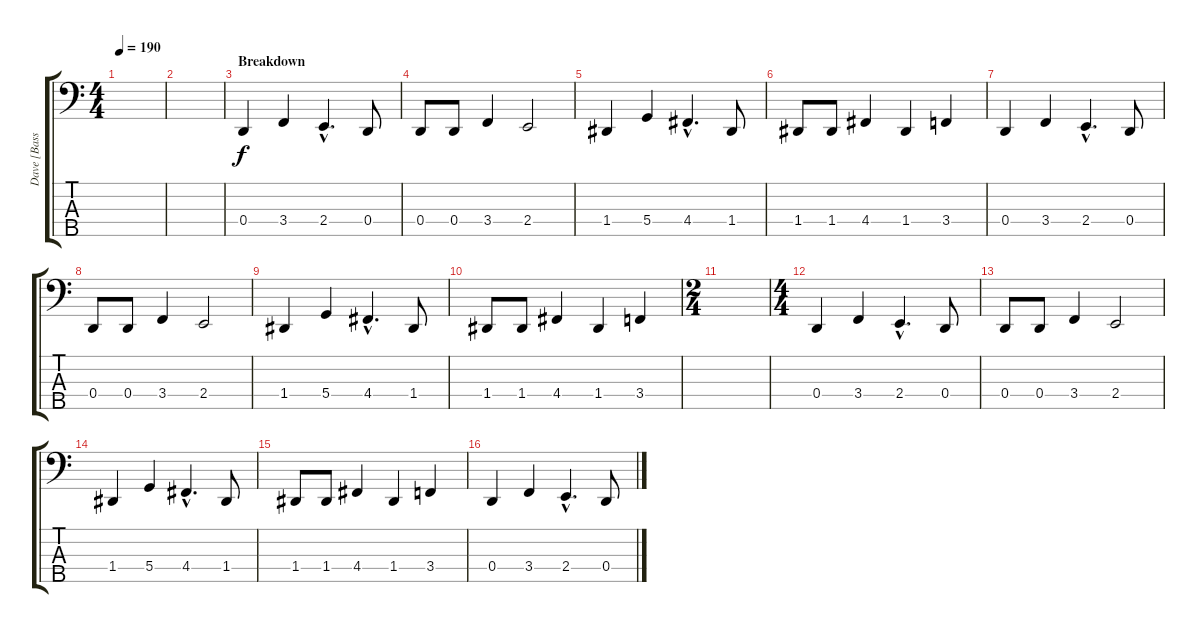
\track ("Dave [Bass]" "Dave [Bass") {instrument electricbasspick}
\staff {score tabs}
\tuning (F2 C2 G1 D1 A0) {hide}
\ts (4 4)
\tempo 190
\clef f4
\ks c
|
|
\section ("" "Breakdown")
0.4.4 3.4.4 2.4{hac}.4{d} 0.4.8 |
0.4.8 0.4.8 3.4.4 2.4.2 |
1.4.4 5.4.4 4.4{hac}.4{d} 1.4.8 |
1.4.8 1.4.8 4.4.4 1.4.4 3.4.4 |
0.4.4 3.4.4 2.4{hac}.4{d} 0.4.8 |
0.4.8 0.4.8 3.4.4 2.4.2 |
1.4.4 5.4.4 4.4{hac}.4{d} 1.4.8 |
1.4.8 1.4.8 4.4.4 1.4.4 3.4.4 |
\ts (2 4)
|
\ts (4 4)
0.4.4 3.4.4 2.4{hac}.4{d} 0.4.8 |
0.4.8 0.4.8 3.4.4 2.4.2 |
1.4.4 5.4.4 4.4{hac}.4{d} 1.4.8 |
1.4.8 1.4.8 4.4.4 1.4.4 3.4.4 |
0.4.4 3.4.4 2.4{hac}.4{d} 0.4.8
